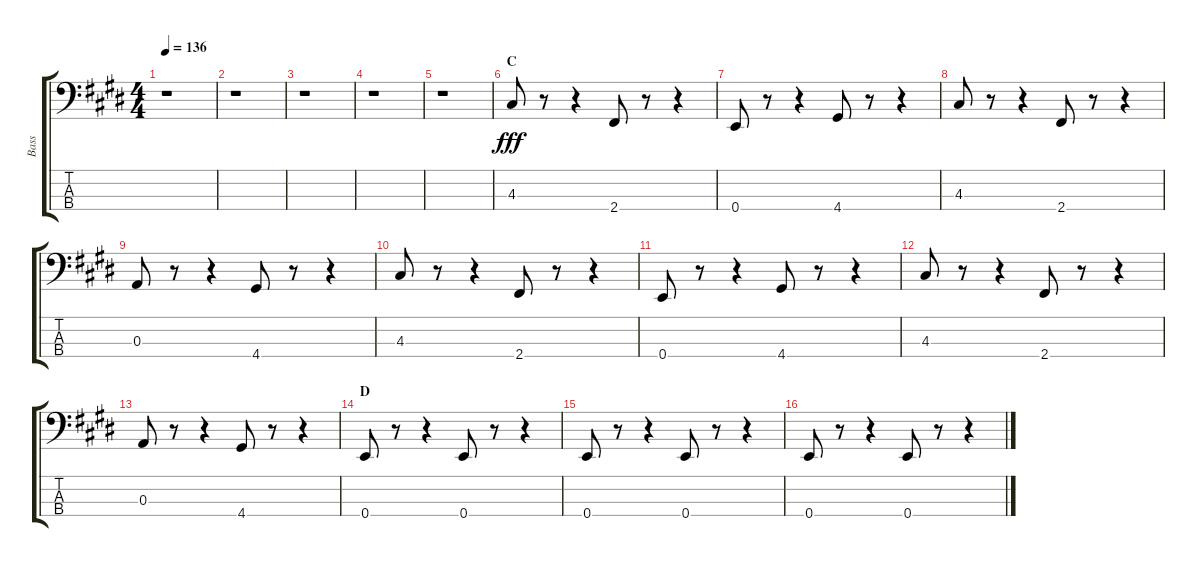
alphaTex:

\track ("Bass" "Bass") {instrument synthbass1}
\staff {score tabs}
\tuning (G2 D2 A1 E1) {hide}
\ts (4 4)
\tempo 136
\clef f4
\ks e
r.1{dy fff} |
r.1 |
r.1 |
r.1 |
r.1 |
\section ("" "C")
4.3.8 r.8 r.4 2.4.8 r.8 r.4 |
0.4.8 r.8 r.4 4.4.8 r.8 r.4 |
4.3.8 r.8 r.4 2.4.8 r.8 r.4 |
0.3.8 r.8 r.4 4.4.8 r.8 r.4 |
4.3.8 r.8 r.4 2.4.8 r.8 r.4 |
0.4.8 r.8 r.4 4.4.8 r.8 r.4 |
4.3.8 r.8 r.4 2.4.8 r.8 r.4 |
0.3.8 r.8 r.4 4.4.8 r.8 r.4 |
\section ("" "D")
0.4.8 r.8 r.4 0.4.8 r.8 r.4 |
0.4.8 r.8 r.4 0.4.8 r.8 r.4 |
0.4.8 r.8 r.4 0.4.8 r.8 r.4
